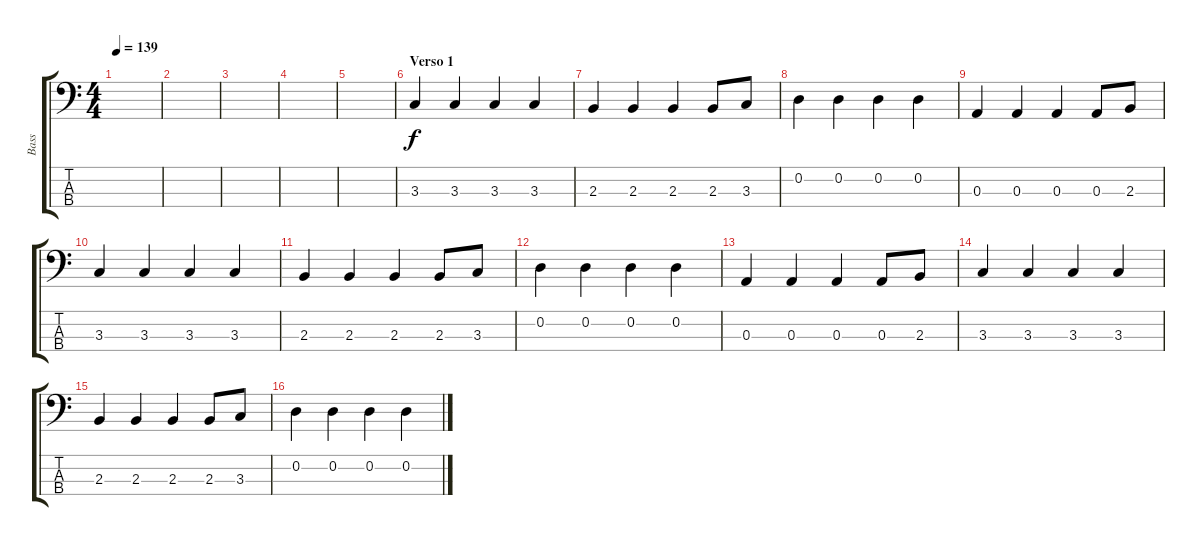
\track ("Bass" "Bass") {instrument electricbassfinger}
\staff {score tabs}
\tuning (G2 D2 A1 E1) {hide}
\ts (4 4)
\tempo 139
\clef f4
\ks c
|
|
|
|
|
\section ("" "Verso 1")
3.3.4{dy f} 3.3.4 3.3.4 3.3.4 |
2.3.4 2.3.4 2.3.4 2.3.8 3.3.8 |
0.2.4 0.2.4 0.2.4 0.2.4 |
0.3.4 0.3.4 0.3.4 0.3.8 2.3.8 |
3.3.4 3.3.4 3.3.4 3.3.4 |
2.3.4 2.3.4 2.3.4 2.3.8 3.3.8 |
0.2.4 0.2.4 0.2.4 0.2.4 |
0.3.4 0.3.4 0.3.4 0.3.8 2.3.8 |
3.3.4 3.3.4 3.3.4 3.3.4 |
2.3.4 2.3.4 2.3.4 2.3.8 3.3.8 |
0.2.4 0.2.4 0.2.4 0.2.4
